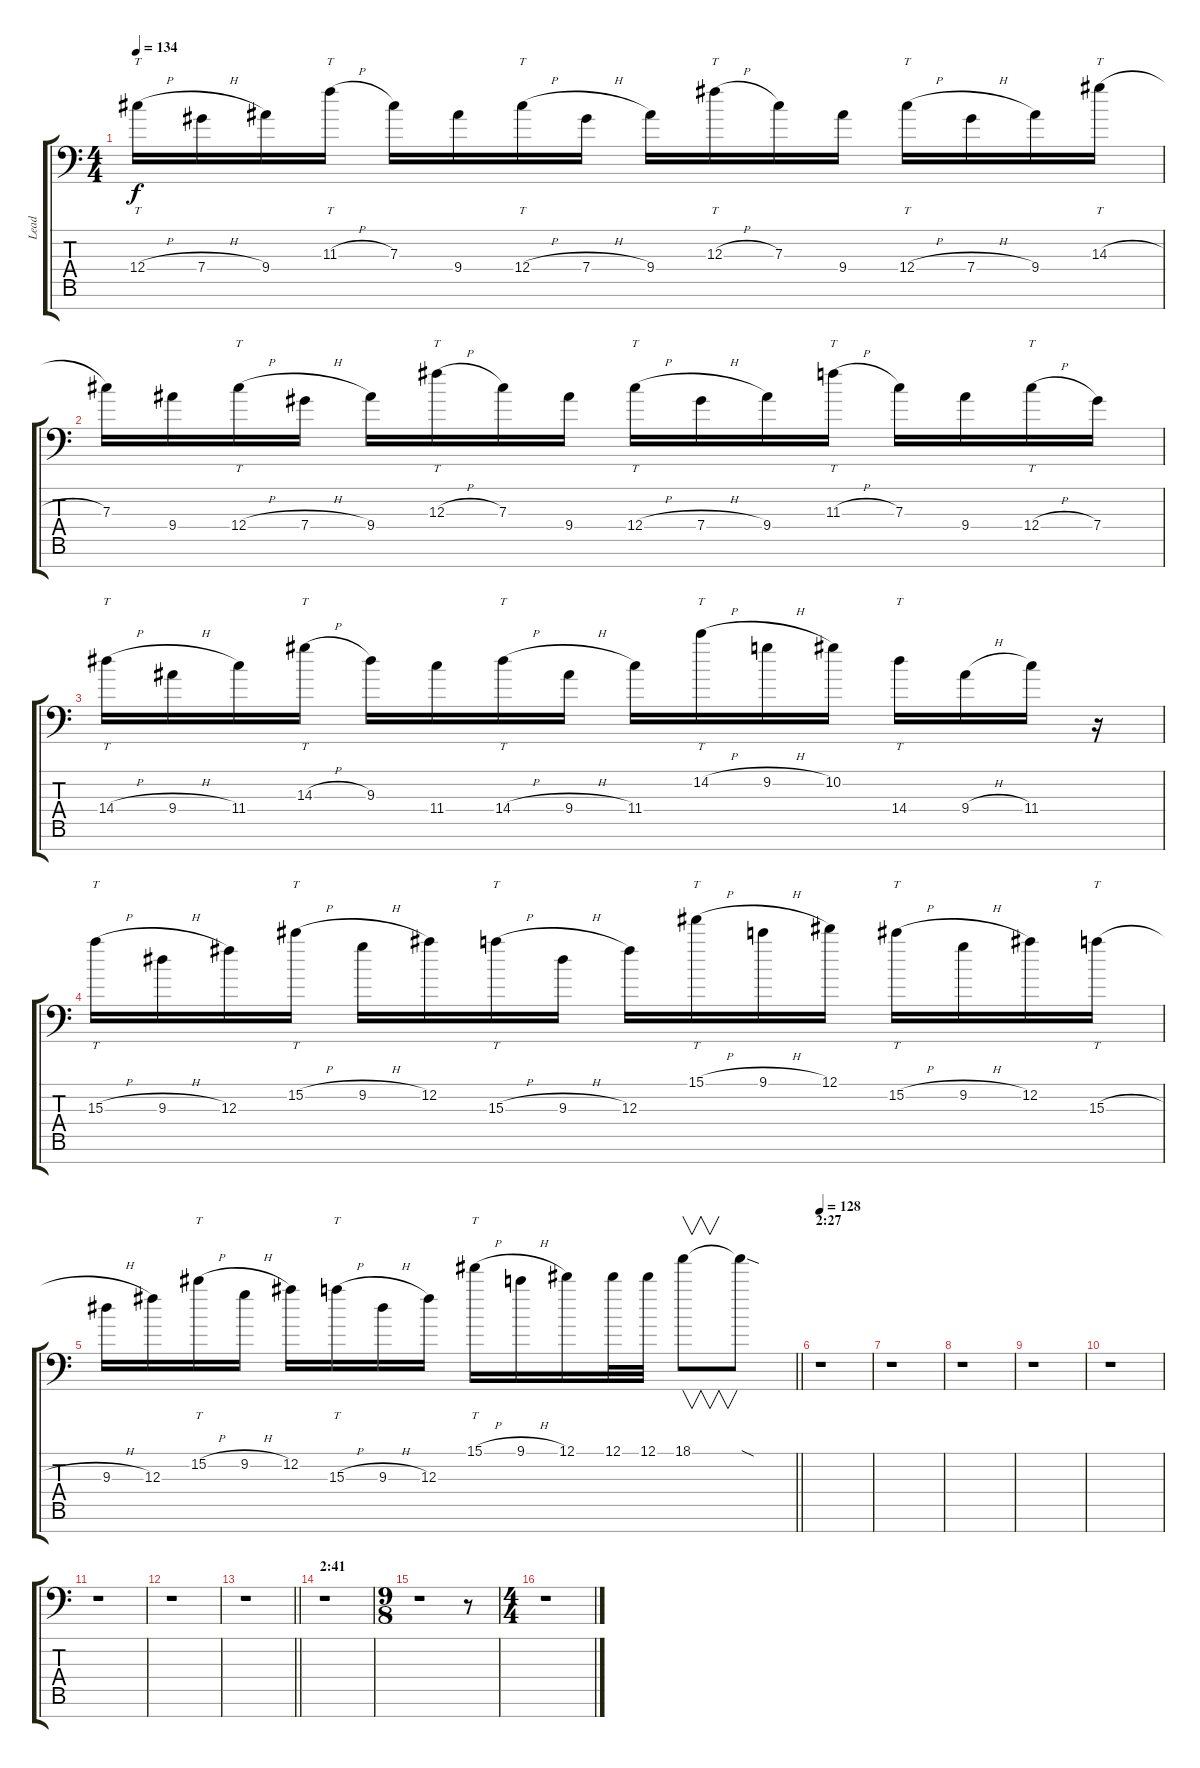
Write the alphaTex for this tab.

\track ("Lead" "Lead") {instrument distortionguitar}
\staff {score tabs}
\tuning (Eb4 Bb3 Gb3 Db3 Ab2 Eb2 Ab1) {hide}
\ts (4 4)
\tempo 134
\clef f4
\ks c
12.4{h}.16{tt dy f} 7.4{h}.16 9.4.16 11.3{h}.16{tt} 7.3.16 9.4.16 12.4{h}.16{tt} 7.4{h}.16 9.4.16 12.3{h}.16{tt} 7.3.16 9.4.16 12.4{h}.16{tt} 7.4{h}.16 9.4.16 14.3{h}.16{tt} |
7.3.16 9.4.16 12.4{h}.16{tt} 7.4{h}.16 9.4.16 12.3{h}.16{tt} 7.3.16 9.4.16 12.4{h}.16{tt} 7.4{h}.16 9.4.16 11.3{h}.16{tt} 7.3.16 9.4.16 12.4{h}.16{tt} 7.4.16 |
14.4{h}.16{tt} 9.4{h}.16 11.4.16 14.3{h}.16{tt} 9.3.16 11.4.16 14.4{h}.16{tt} 9.4{h}.16 11.4.16 14.2{h}.16{tt} 9.2{h}.16 10.2.16 14.4.16{tt} 9.4{h}.16 11.4.16 r.16 |
15.3{h}.16{tt} 9.3{h}.16 12.3.16 15.2{h}.16{tt} 9.2{h}.16 12.2.16 15.3{h}.16{tt} 9.3{h}.16 12.3.16 15.1{h}.16{tt} 9.1{h}.16 12.1.16 15.2{h}.16{tt} 9.2{h}.16 12.2.16 15.3{h}.16{tt} |
\barLineRight lightlight
9.3{h}.16 12.3.16 15.2{h}.16{tt} 9.2{h}.16 12.2.16 15.3{h}.16{tt} 9.3{h}.16 12.3.16 15.1{h}.16{tt} 9.1{h}.16 12.1.16 12.1.32 12.1.32 18.1.8{v} 18.1{sod t}.8 |
\section ("" "2:27")
\tempo 128
r.1 |
r.1 |
r.1 |
r.1 |
r.1 |
r.1 |
r.1 |
\barLineRight lightlight
r.1 |
\section ("" "2:41")
r.1 |
\ts (9 8)
r.1 r.8 |
\ts (4 4)
r.1
